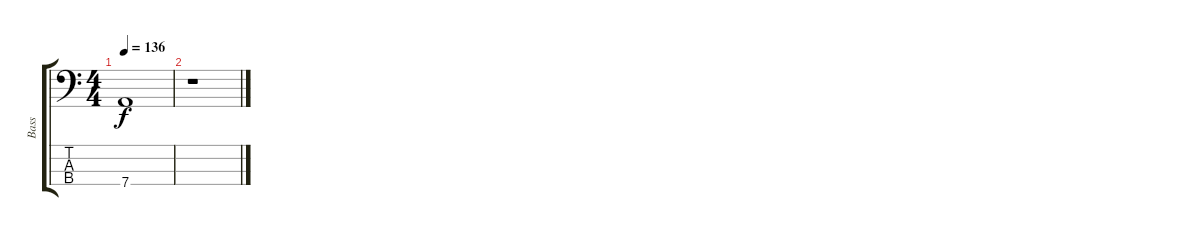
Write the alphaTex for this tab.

\track ("Bass" "Bass") {instrument electricbassfinger}
\staff {score tabs}
\tuning (F2 C2 G1 D1) {hide}
\ts (4 4)
\tempo 136
\clef f4
\ks c
7.4.1{dy f} |
r.1
